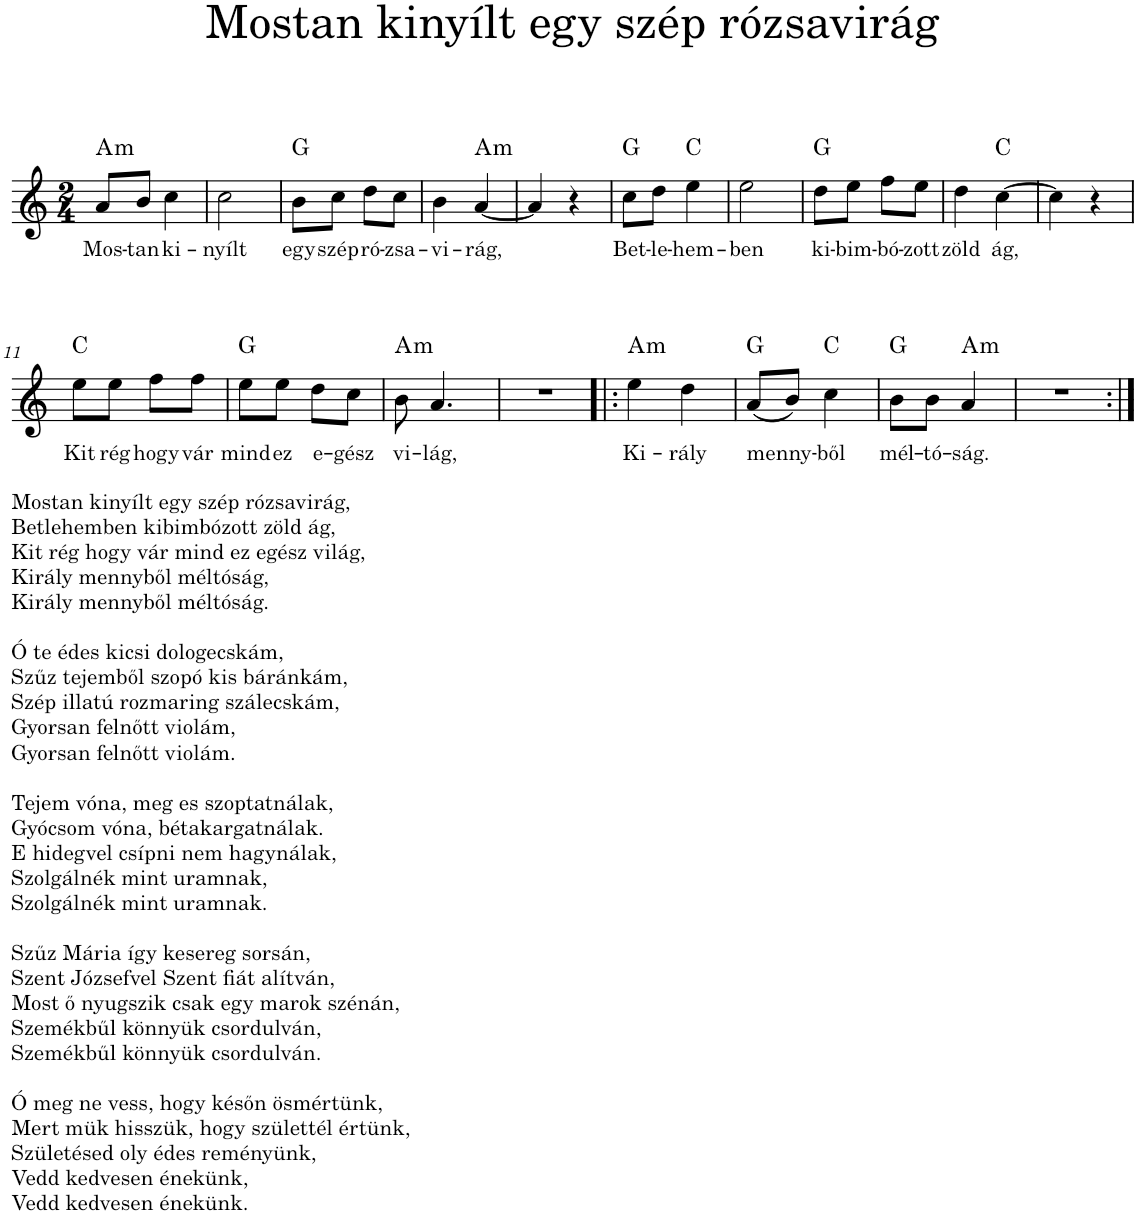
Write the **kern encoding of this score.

**kern	**text	**harte
*part1	*part1	*part1
*staff1	*staff1	*
*I"Piano	*	*
*I'Pno.	*	*
*clefG2	*	*
*k[]	*	*
*M2/4	*	*
=1	=1	=1
!	!LO:LY:b	!LO:H:kt=m
8a/L	Mos-	A:min
!	!LO:LY:b	!
8b/J	-tan	.
!	!LO:LY:b	!
4cc\	ki-	.
=2	=2	=2
!	!LO:LY:b	!
2cc\	-nyílt	.
=3	=3	=3
!	!LO:LY:b	!
8b\L	egy	G:maj
!	!LO:LY:b	!
8cc\J	szép	.
!	!LO:LY:b	!
8dd\L	ró-	.
!	!LO:LY:b	!
8cc\J	-zsa-	.
=4	=4	=4
!	!LO:LY:b	!
4b\	-vi-	.
!	!LO:LY:b	!LO:H:kt=m
[4a/	-rág,	A:min
=5	=5	=5
4a/]	.	.
4r	.	.
=6	=6	=6
!	!LO:LY:b	!
8cc\L	Bet-	G:maj
!	!LO:LY:b	!
8dd\J	-le-	.
!	!LO:LY:b	!
4ee\	-hem-	C:maj
=7	=7	=7
!	!LO:LY:b	!
2ee\	-ben	.
=8	=8	=8
!	!LO:LY:b	!
8dd\L	ki-	G:maj
!	!LO:LY:b	!
8ee\J	-bim-	.
!	!LO:LY:b	!
8ff\L	-bó-	.
!	!LO:LY:b	!
8ee\J	-zott	.
=9	=9	=9
!	!LO:LY:b	!
4dd\	zöld	.
!	!LO:LY:b	!
[4cc\	ág,	C:maj
=10	=10	=10
4cc\]	.	.
4r	.	.
!!LO:LB:g=z
=11	=11	=11
!LO:TX:b:t=Mostan kinyílt egy szép rózsavirág,	!	!
!LO:TX:b:t=Betlehemben kibimbózott zöld ág,	!	!
!LO:TX:b:t=Kit rég hogy vár mind ez egész világ,	!	!
!LO:TX:b:t=Király mennyből méltóság,	!	!
!LO:TX:b:t=Király mennyből méltóság.	!	!
!LO:TX:b:t=Ó te édes kicsi dologecskám,	!	!
!LO:TX:b:t=Szűz tejemből szopó kis báránkám,	!	!
!LO:TX:b:t=Szép illatú rozmaring szálecskám,	!	!
!LO:TX:b:t=Gyorsan felnőtt violám,	!	!
!LO:TX:b:t=Gyorsan felnőtt violám.	!	!
!LO:TX:b:t=Tejem vóna, meg es szoptatnálak,	!	!
!LO:TX:b:t=Gyócsom vóna, bétakargatnálak.	!	!
!LO:TX:b:t=E hidegvel csípni nem hagynálak,	!	!
!LO:TX:b:t=Szolgálnék mint uramnak,	!	!
!LO:TX:b:t=Szolgálnék mint uramnak.	!	!
!LO:TX:b:t=Szűz Mária így kesereg sorsán,	!	!
!LO:TX:b:t=Szent Józsefvel Szent fiát alítván,	!	!
!LO:TX:b:t=Most ő nyugszik csak egy marok szénán,	!	!
!LO:TX:b:t=Szemékbűl könnyük csordulván,	!	!
!LO:TX:b:t=Szemékbűl könnyük csordulván.	!	!
!LO:TX:b:t=Ó meg ne vess, hogy későn ösmértünk,	!	!
!LO:TX:b:t=Mert mük hisszük, hogy születtél értünk,	!	!
!LO:TX:b:t=Születésed oly édes reményünk,	!	!
!LO:TX:b:t=Vedd kedvesen énekünk,	!	!
!LO:TX:b:t=Vedd kedvesen énekünk.	!	!
!	!LO:LY:b	!
8ee\L	Kit	C:maj
!	!LO:LY:b	!
8ee\J	rég	.
!	!LO:LY:b	!
8ff\L	hogy	.
!	!LO:LY:b	!
8ff\J	vár	.
=12	=12	=12
!	!LO:LY:b	!
8ee\L	mind	G:maj
!	!LO:LY:b	!
8ee\J	ez	.
!	!LO:LY:b	!
8dd\L	e-	.
!	!LO:LY:b	!
8cc\J	-gész	.
=13	=13	=13
!	!LO:LY:b	!LO:H:kt=m
8b\	vi-	A:min
!	!LO:LY:b	!
4.a/	-lág,	.
=14	=14	=14
2r	.	.
=15!|:	=15!|:	=15!|:
!	!LO:LY:b	!LO:H:kt=m
4ee\	Ki-	A:min
!	!LO:LY:b	!
4dd\	-rály	.
=16	=16	=16
!	!LO:LY:b	!
(8a/L	menny-	G:maj
8b/J)	.	.
!	!LO:LY:b	!
4cc\	-ből	C:maj
=17	=17	=17
!	!LO:LY:b	!
8b\L	mél-	G:maj
!	!LO:LY:b	!
8b\J	-tó-	.
!	!LO:LY:b	!LO:H:kt=m
4a/	-ság.	A:min
=18	=18	=18
2r	.	.
=:|!	=:|!	=:|!
*-	*-	*-
